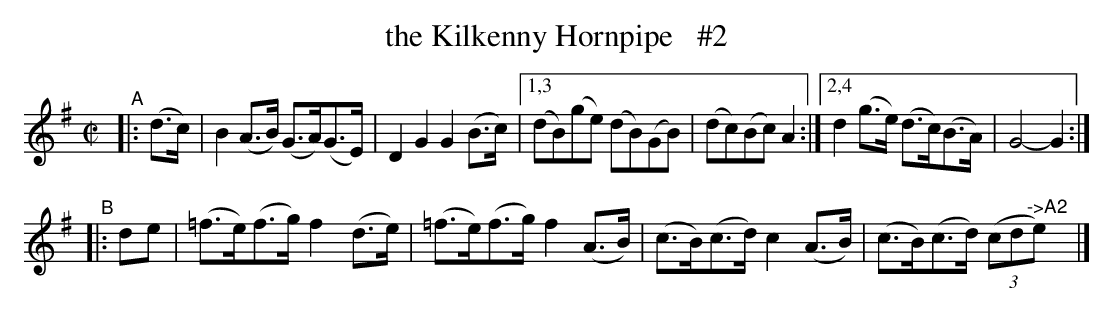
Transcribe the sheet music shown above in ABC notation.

X:1
T: the Kilkenny Hornpipe   #2
M: C|
L: 1/8
K: G
"^A"|:\
(d>c) | B2(A>B) (G>A)(G>E) | D2G2 G2(B>c) |\
[1,3 (dB)(ge) (dB)(GB) | (dc)(Bc) A2 :|\
[2,4 d2(g>e) (d>c)(B>A) | G4-G2 :|
"^B"\
|: de | (=f>e)(f>g) f2(d>e) | (=f>e)(f>g) f2(A>B) \
| (c>B)(c>d) c2(A>B) | (c>B)(c>d) (3(cd"^->A2"e)y |]
